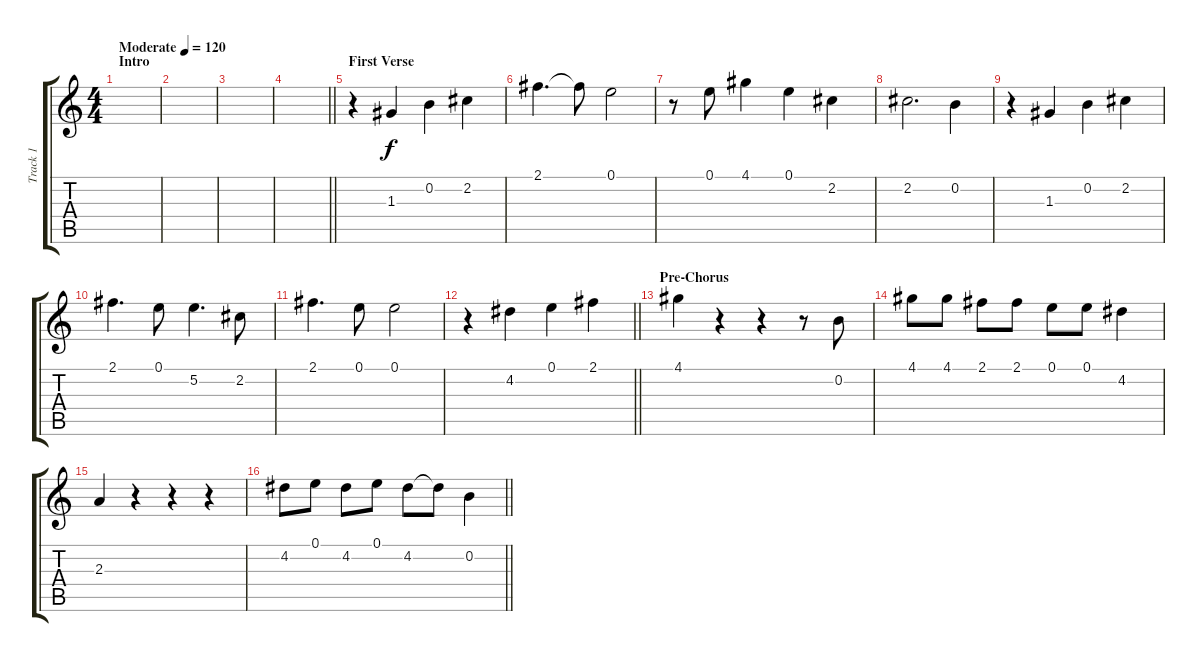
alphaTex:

\track ("Track 1" "Track 1") {instrument electricguitarjazz}
\staff {score tabs}
\tuning (E4 B3 G3 D3 A2 E2) {hide}
\ts (4 4)
\section ("" "Intro")
\tempo (120 "Moderate")
\clef g2
\ks c
|
|
|
\barLineRight lightlight
|
\section ("" "First Verse")
r.4 1.3.4 0.2.4 2.2.4 |
2.1.4{d} 2.1{t}.8 0.1.2 |
r.8 0.1.8 4.1.4 0.1.4 2.2.4 |
2.2.2{d} 0.2.4 |
r.4 1.3.4 0.2.4 2.2.4 |
2.1.4{d} 0.1.8 5.2.4{d} 2.2.8 |
2.1.4{d} 0.1.8 0.1.2 |
\barLineRight lightlight
r.4 4.2.4 0.1.4 2.1.4 |
\section ("" "Pre-Chorus")
4.1.4 r.4 r.4 r.8 0.2.8 |
4.1.8 4.1.8 2.1.8 2.1.8 0.1.8 0.1.8 4.2.4 |
2.3.4 r.4 r.4 r.4 |
\barLineRight lightlight
4.2.8 0.1.8 4.2.8 0.1.8 4.2.8 4.2{t}.8 0.2.4
